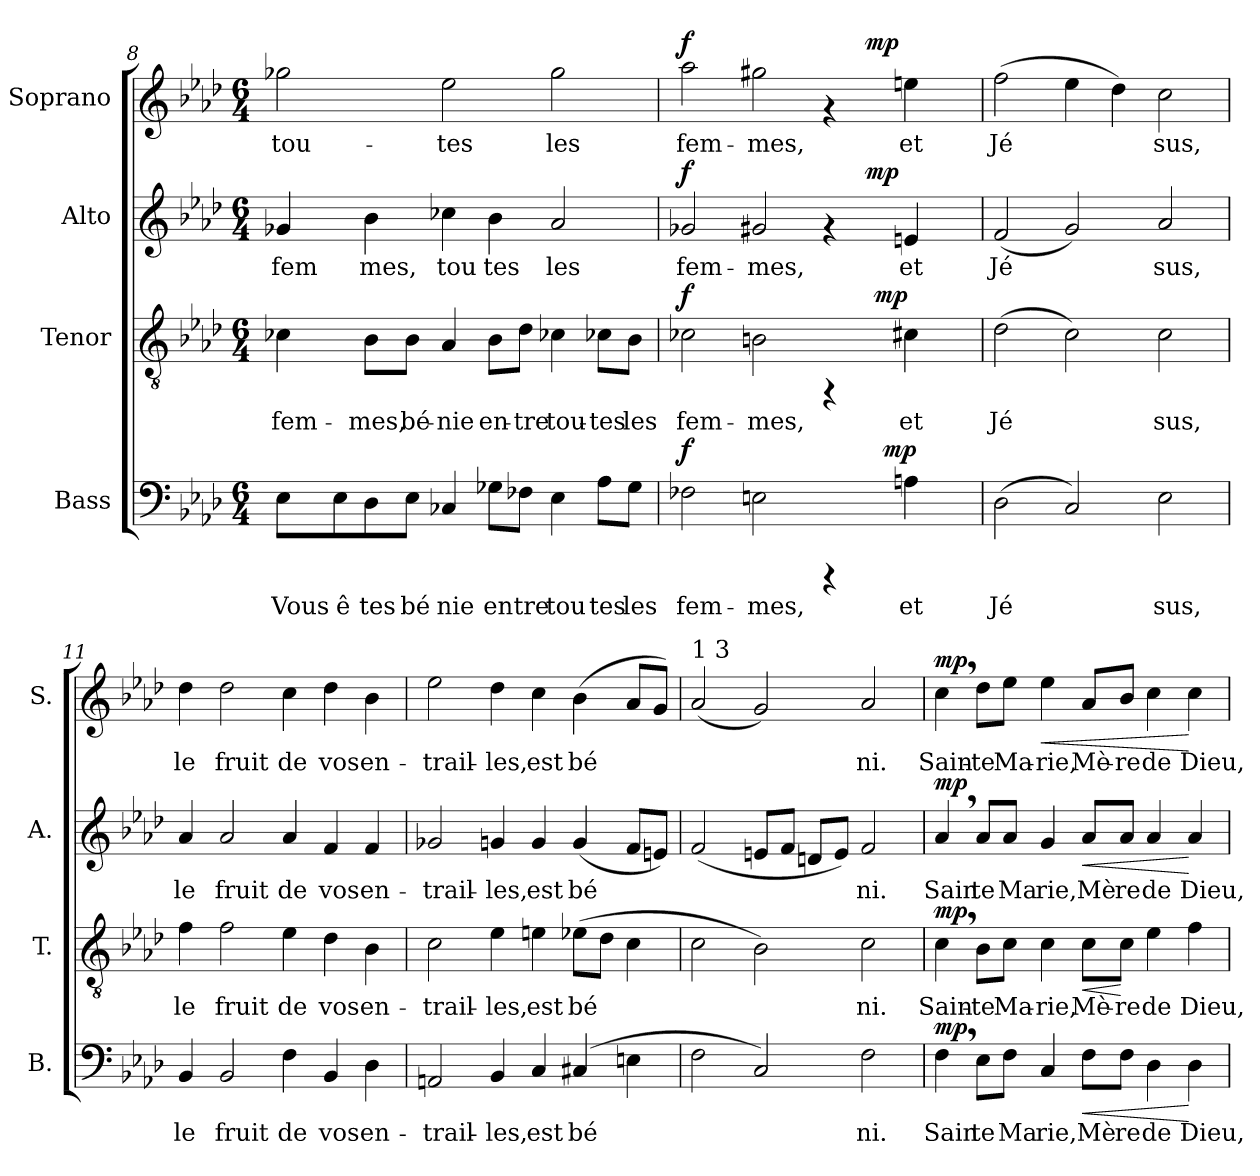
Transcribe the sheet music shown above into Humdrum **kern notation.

**kern	**text	**dynam	**kern	**text	**dynam	**kern	**text	**dynam	**kern	**text	**dynam
*part4	*part4	*part4	*part3	*part3	*part3	*part2	*part2	*part2	*part1	*part1	*part1
*staff4	*staff4	*staff4	*staff3	*staff3	*staff3	*staff2	*staff2	*staff2	*staff1	*staff1	*staff1
*I"Bass	*	*	*I"Tenor	*	*	*I"Alto	*	*	*I"Soprano	*	*
*I'B.	*	*	*I'T.	*	*	*I'A.	*	*	*I'S.	*	*
*clefF4	*	*	*clefGv2	*	*	*clefG2	*	*	*clefG2	*	*
*k[b-e-a-d-]	*	*	*k[b-e-a-d-]	*	*	*k[b-e-a-d-]	*	*	*k[b-e-a-d-]	*	*
*A-:	*	*	*A-:	*	*	*A-:	*	*	*A-:	*	*
*M6/4	*	*	*M6/4	*	*	*M6/4	*	*	*M6/4	*	*
=8	=8	=8	=8	=8	=8	=8	=8	=8	=8	=8	=8
!	!LO:LY:b:cj	!	!	!LO:LY:b:cj	!	!	!LO:LY:b:cj	!	!	!LO:LY:b:cj	!
8E-\L	Vous	.	4c-X\	fem-	.	4g-X/	fem	.	2gg-X\	tou-	.
!	!LO:LY:b:cj	!	!	!	!	!	!	!	!	!	!
8E-\	ê	.	.	.	.	.	.	.	.	.	.
!	!LO:LY:b:cj	!	!	!LO:LY:b:cj	!	!	!LO:LY:b:cj	!	!	!	!
8D-\	tes	.	8B-\L	-mes,	.	4b-\	mes,	.	.	.	.
!	!LO:LY:b:cj	!	!	!LO:LY:b:cj	!	!	!	!	!	!	!
8E-\J	bé	.	8B-\J	bé-	.	.	.	.	.	.	.
!	!LO:LY:b:cj	!	!	!LO:LY:b:cj	!	!	!LO:LY:b:cj	!	!	!LO:LY:b:cj	!
4C-X/	nie	.	4A-/	-nie	.	4cc-X\	tou	.	2ee-\	-tes	.
!	!LO:LY:b:cj	!	!	!LO:LY:b:cj	!	!	!LO:LY:b:cj	!	!	!	!
8G-X\L	en	.	8B-\L	en-	.	4b-\	tes	.	.	.	.
!	!LO:LY:b:cj	!	!	!LO:LY:b:cj	!	!	!	!	!	!	!
8F-X\J	tre	.	8d-\J	-tre	.	.	.	.	.	.	.
!	!LO:LY:b:cj	!	!	!LO:LY:b:cj	!	!	!LO:LY:b:cj	!	!	!LO:LY:b:cj	!
4E-\	tou	.	4c-X\	tou-	.	2a-/	les	.	2gg-\	les	.
!	!LO:LY:b:cj	!	!	!LO:LY:b:cj	!	!	!	!	!	!	!
8A-\L	tes	.	8c-X\L	-tes	.	.	.	.	.	.	.
!	!LO:LY:b:cj	!	!	!LO:LY:b:cj	!	!	!	!	!	!	!
8G-\J	les	.	8B-\J	les	.	.	.	.	.	.	.
!!LO:PB:g=z
=9	=9	=9	=9	=9	=9	=9	=9	=9	=9	=9	=9
!	!LO:LY:b:cj	!LO:DY:a	!	!LO:LY:b:cj	!LO:DY:a	!	!LO:LY:b:cj	!LO:DY:a	!	!LO:LY:b:cj	!LO:DY:a
*^	*	*	*^	*	*	*^	*	*	*^	*	*
2F-X\	1ryy	fem-	f	2c-X\	1ryy	fem-	f	2g-X/	1ryy	fem-	f	2aa-\	1ryy	fem-	f
!	!	!LO:LY:b:cj	!	!	!	!LO:LY:b:cj	!	!	!	!LO:LY:b:cj	!	!	!	!LO:LY:b:cj	!
2En\	.	-mes,	.	2Bn\	.	-mes,	.	2g#X/	.	-mes,	.	2gg#X\	.	-mes,	.
4rCCC	8.ryy	.	.	4rFF	8ryy	.	.	4rf	8ryy	.	.	4rf	8ryy	.	.
.	.	.	.	.	32.ryy	.	.	.	32ryy	.	.	.	32ryy	.	.
!	!	!	!	!	!	!	!	!	!	!	!LO:DY:a	!	!	!	!LO:DY:a
.	.	.	.	.	.	.	.	.	4ryy	.	mp	.	4ryy	.	mp
!	!	!	!	!	!	!	!LO:DY:a	!	!	!	!	!	!	!	!
.	.	.	.	.	4ryy	.	mp	.	.	.	.	.	.	.	.
!	!	!	!LO:DY:a	!	!	!	!	!	!	!	!	!	!	!	!
.	4ryy	.	mp	.	.	.	.	.	.	.	.	.	.	.	.
!	!	!LO:LY:b:cj	!	!	!	!LO:LY:b:cj	!	!	!	!LO:LY:b:cj	!	!	!	!LO:LY:b:cj	!
4An\	.	et	.	4c#X\	.	et	.	4en/	.	et	.	4een\	.	et	.
.	.	.	.	.	.	.	.	.	16.ryy	.	.	.	16.ryy	.	.
.	.	.	.	.	16ryy	.	.	.	.	.	.	.	.	.	.
.	16ryy	.	.	.	.	.	.	.	.	.	.	.	.	.	.
.	.	.	.	.	64ryy	.	.	.	.	.	.	.	.	.	.
=10	=10	=10	=10	=10	=10	=10	=10	=10	=10	=10	=10	=10	=10	=10	=10
!	!	!LO:LY:b:cj	!	!	!	!LO:LY:b:cj	!	!	!	!LO:LY:b:cj	!	!	!	!LO:LY:b:cj	!
*v	*v	*	*	*	*	*	*	*v	*v	*	*	*v	*v	*	*
*	*	*	*v	*v	*	*	*	*	*	*	*	*
(>2D-\	Jé-	.	(>2d-\	Jé-	.	(>2f/	Jé-	.	(>2ff\	Jé-	.
!	!LO:LY:b:cj	!	!	!LO:LY:b:cj	!	!	!LO:LY:b:cj	!	!	!LO:LY:b:cj	!
2C/)	--	.	2c\)	--	.	2g/)	--	.	4ee-\	--	.
!	!	!	!	!	!	!	!	!	!	!LO:LY:b:cj	!
.	.	.	.	.	.	.	.	.	4dd-\)	--	.
!	!LO:LY:b:cj	!	!	!LO:LY:b:cj	!	!	!LO:LY:b:cj	!	!	!LO:LY:b:cj	!
2E-\	-sus,	.	2c\	-sus,	.	2a-/	-sus,	.	2cc\	-sus,	.
=11	=11	=11	=11	=11	=11	=11	=11	=11	=11	=11	=11
!	!LO:LY:b:cj	!	!	!LO:LY:b:cj	!	!	!LO:LY:b:cj	!	!	!LO:LY:b:cj	!
4BB-/	le	.	4f\	le	.	4a-/	le	.	4dd-\	le	.
!	!LO:LY:b:cj	!	!	!LO:LY:b:cj	!	!	!LO:LY:b:cj	!	!	!LO:LY:b:cj	!
2BB-/	fruit	.	2f\	fruit	.	2a-/	fruit	.	2dd-\	fruit	.
!	!LO:LY:b:cj	!	!	!LO:LY:b:cj	!	!	!LO:LY:b:cj	!	!	!LO:LY:b:cj	!
4F\	de	.	4e-\	de	.	4a-/	de	.	4cc\	de	.
!	!LO:LY:b:cj	!	!	!LO:LY:b:cj	!	!	!LO:LY:b:cj	!	!	!LO:LY:b:cj	!
4BB-/	vos	.	4d-\	vos	.	4f/	vos	.	4dd-\	vos	.
!	!LO:LY:b:cj	!	!	!LO:LY:b:cj	!	!	!LO:LY:b:cj	!	!	!LO:LY:b:cj	!
4D-\	en-	.	4B-\	en-	.	4f/	en-	.	4b-\	en-	.
=12	=12	=12	=12	=12	=12	=12	=12	=12	=12	=12	=12
!	!LO:LY:b:cj	!	!	!LO:LY:b:cj	!	!	!LO:LY:b:cj	!	!	!LO:LY:b:cj	!
2AAn/	-trail-	.	2c\	-trail-	.	2g-X/	-trail-	.	2ee-\	-trail-	.
!	!LO:LY:b:cj	!	!	!LO:LY:b:cj	!	!	!LO:LY:b:cj	!	!	!LO:LY:b:cj	!
4BB-/	-les,	.	4e-\	-les,	.	4gn/	-les,	.	4dd-\	-les,	.
!	!LO:LY:b:cj	!	!	!LO:LY:b:cj	!	!	!LO:LY:b:cj	!	!	!LO:LY:b:cj	!
4C/	est	.	4en\	est	.	4g/	est	.	4cc\	est	.
!	!LO:LY:b:cj	!	!	!LO:LY:b:cj	!	!	!LO:LY:b:cj	!	!	!LO:LY:b:cj	!
(>4C#X/	bé-	.	(>8e-X\L	bé-	.	(>4g/	bé-	.	(>4b-\	bé-	.
!	!	!	!	!LO:LY:b:cj	!	!	!	!	!	!	!
.	.	.	8d-\J	--	.	.	.	.	.	.	.
!	!LO:LY:b:cj	!	!	!LO:LY:b:cj	!	!	!LO:LY:b:cj	!	!	!LO:LY:b:cj	!
4En\	--	.	4c\	--	.	8f/L	--	.	8a-/L	--	.
!	!	!	!	!	!	!	!LO:LY:b:cj	!	!	!LO:LY:b:cj	!
.	.	.	.	.	.	8en/J)	--	.	8g/J)	--	.
!!LO:LB:g=z
=13	=13	=13	=13	=13	=13	=13	=13	=13	=13	=13	=13
!	!	!	!	!	!	!	!	!	!LO:TX:a:t=1 3	!	!
!	!LO:LY:b:cj	!	!	!LO:LY:b:cj	!	!	!LO:LY:b:cj	!	!	!LO:LY:b:cj	!
2F\	--	.	2c\	--	.	(>2f/	--	.	(>2a-/	--	.
!	!LO:LY:b:cj	!	!	!LO:LY:b:cj	!	!	!LO:LY:b:cj	!	!	!LO:LY:b:cj	!
2C/)	--	.	2B-\)	--	.	8en/L	--	.	2g/)	--	.
!	!	!	!	!	!	!	!LO:LY:b:cj	!	!	!	!
.	.	.	.	.	.	8f/J	--	.	.	.	.
!	!	!	!	!	!	!	!LO:LY:b:cj	!	!	!	!
.	.	.	.	.	.	8dn/L	--	.	.	.	.
!	!	!	!	!	!	!	!LO:LY:b:cj	!	!	!	!
.	.	.	.	.	.	8e/J)	--	.	.	.	.
!	!LO:LY:b:cj	!	!	!LO:LY:b:cj	!	!	!LO:LY:b:cj	!	!	!LO:LY:b:cj	!
2F\	-ni.	.	2c\	-ni.	.	2f/	-ni.	.	2a-/	-ni.	.
=14	=14	=14	=14	=14	=14	=14	=14	=14	=14	=14	=14
!	!LO:LY:b:cj	!LO:DY:a	!	!LO:LY:b:cj	!LO:DY:a	!	!LO:LY:b:cj	!LO:DY:a	!	!LO:LY:b:cj	!LO:DY:a
4F,>\	Sain	mp	4c,>\	Sain-	mp	4a-,>/	Sain	mp	4cc,>\	Sain-	mp
!	!LO:LY:b:cj	!	!	!LO:LY:b:cj	!	!	!LO:LY:b:cj	!	!	!LO:LY:b:cj	!
8E-\L	te	.	8B-\L	-te	.	8a-/L	te	.	8dd-\L	-te	.
!	!LO:LY:b:cj	!	!	!LO:LY:b:cj	!	!	!LO:LY:b:cj	!	!	!LO:LY:b:cj	!
8F\J	Ma	.	8c\J	Ma-	.	8a-/J	Ma	.	8ee-\J	Ma-	.
!	!LO:LY:b:cj	!	!	!LO:LY:b:cj	!	!	!LO:LY:b:cj	!	!	!LO:LY:b:cj	!LO:HP:b
4C/	rie,	.	4c\	-rie,	.	4g/	rie,	.	4ee-\	-rie,	<
!	!LO:LY:b:cj	!LO:HP:b	!	!LO:LY:b:cj	!LO:HP:b	!	!LO:LY:b:cj	!LO:HP:b	!	!LO:LY:b:cj	!
8F\L	Mè	<	8c\L	Mè-	<	8a-/L	Mè	<	8a-/L	Mè-	.
!	!LO:LY:b:cj	!	!	!LO:LY:b:cj	!	!	!LO:LY:b:cj	!	!	!LO:LY:b:cj	!
8F\J	re	.	8c\J	-re	[	8a-/J	re	.	8b-/J	-re	.
!	!LO:LY:b:cj	!	!	!LO:LY:b:cj	!	!	!LO:LY:b:cj	!	!	!LO:LY:b:cj	!
4D-\	de	.	4e-\	de	.	4a-/	de	.	4cc\	de	.
!	!LO:LY:b:cj	!	!	!LO:LY:b:cj	!	!	!LO:LY:b:cj	!	!	!LO:LY:b:cj	!
4D-\	Dieu,	[	4f\	Dieu,	.	4a-/	Dieu,	[	4cc\	Dieu,	[
=	=	=	=	=	=	=	=	=	=	=	=
*-	*-	*-	*-	*-	*-	*-	*-	*-	*-	*-	*-
